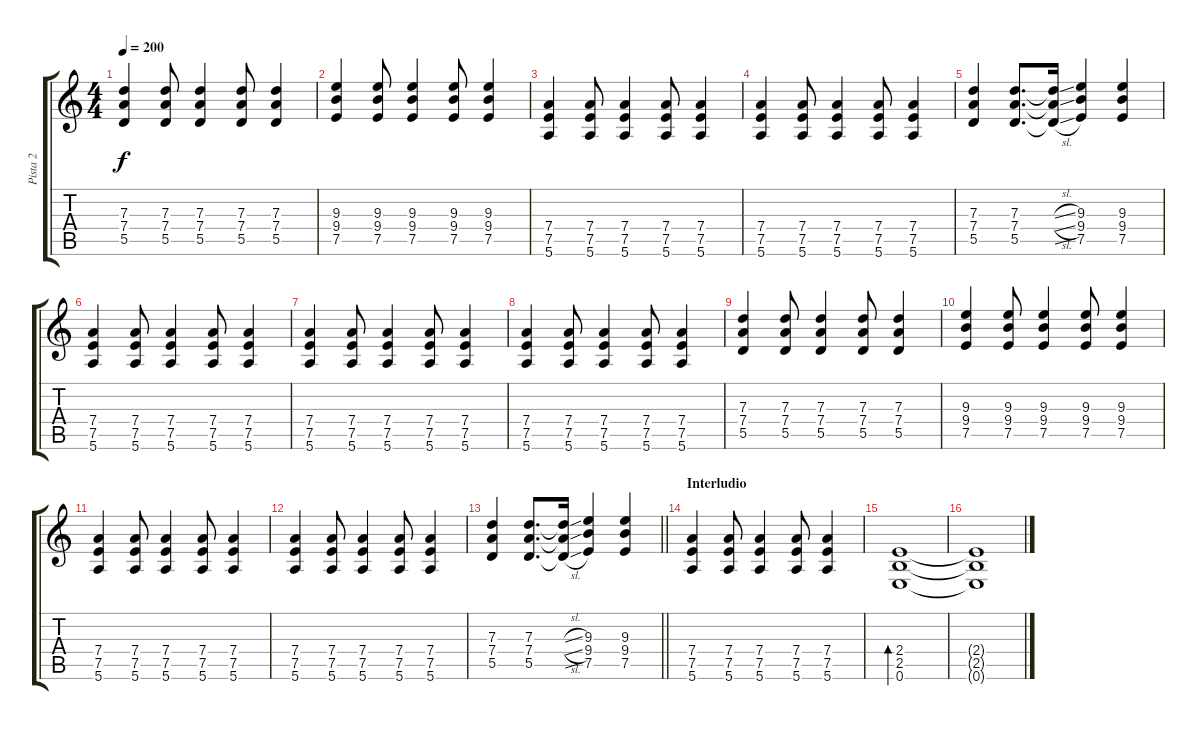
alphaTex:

\track ("Pista 2" "Pista 2") {instrument distortionguitar}
\staff {score tabs}
\tuning (E4 B3 G3 D3 A2 E2) {hide}
\ts (4 4)
\tempo 200
\clef g2
\ks c
(7.3 7.4 5.5).4{dy f} (7.3 7.4 5.5).8 (7.3 7.4 5.5).4 (7.3 7.4 5.5).8 (7.3 7.4 5.5).4 |
(9.3 9.4 7.5).4 (9.3 9.4 7.5).8 (9.3 9.4 7.5).4 (9.3 9.4 7.5).8 (9.3 9.4 7.5).4 |
(7.4 7.5 5.6).4 (7.4 7.5 5.6).8 (7.4 7.5 5.6).4 (7.4 7.5 5.6).8 (7.4 7.5 5.6).4 |
(7.4 7.5 5.6).4 (7.4 7.5 5.6).8 (7.4 7.5 5.6).4 (7.4 7.5 5.6).8 (7.4 7.5 5.6).4 |
(7.3 7.4 5.5).4 (7.3 7.4 5.5).8{d} (7.3{sl t} 7.4{sl t} 5.5{sl t}).16 (9.3 9.4 7.5).4 (9.3 9.4 7.5).4 |
(7.4 7.5 5.6).4 (7.4 7.5 5.6).8 (7.4 7.5 5.6).4 (7.4 7.5 5.6).8 (7.4 7.5 5.6).4 |
(7.4 7.5 5.6).4 (7.4 7.5 5.6).8 (7.4 7.5 5.6).4 (7.4 7.5 5.6).8 (7.4 7.5 5.6).4 |
(7.4 7.5 5.6).4 (7.4 7.5 5.6).8 (7.4 7.5 5.6).4 (7.4 7.5 5.6).8 (7.4 7.5 5.6).4 |
(7.3 7.4 5.5).4 (7.3 7.4 5.5).8 (7.3 7.4 5.5).4 (7.3 7.4 5.5).8 (7.3 7.4 5.5).4 |
(9.3 9.4 7.5).4 (9.3 9.4 7.5).8 (9.3 9.4 7.5).4 (9.3 9.4 7.5).8 (9.3 9.4 7.5).4 |
(7.4 7.5 5.6).4 (7.4 7.5 5.6).8 (7.4 7.5 5.6).4 (7.4 7.5 5.6).8 (7.4 7.5 5.6).4 |
(7.4 7.5 5.6).4 (7.4 7.5 5.6).8 (7.4 7.5 5.6).4 (7.4 7.5 5.6).8 (7.4 7.5 5.6).4 |
\barLineRight lightlight
(7.3 7.4 5.5).4 (7.3 7.4 5.5).8{d} (7.3{sl t} 7.4{sl t} 5.5{sl t}).16 (9.3 9.4 7.5).4 (9.3 9.4 7.5).4 |
\section ("" "Interludio")
(7.4 7.5 5.6).4 (7.4 7.5 5.6).8 (7.4 7.5 5.6).4 (7.4 7.5 5.6).8 (7.4 7.5 5.6).4 |
(2.4 2.5 0.6).1{bd 240} |
(2.4{t} 2.5{t} 0.6{t}).1
